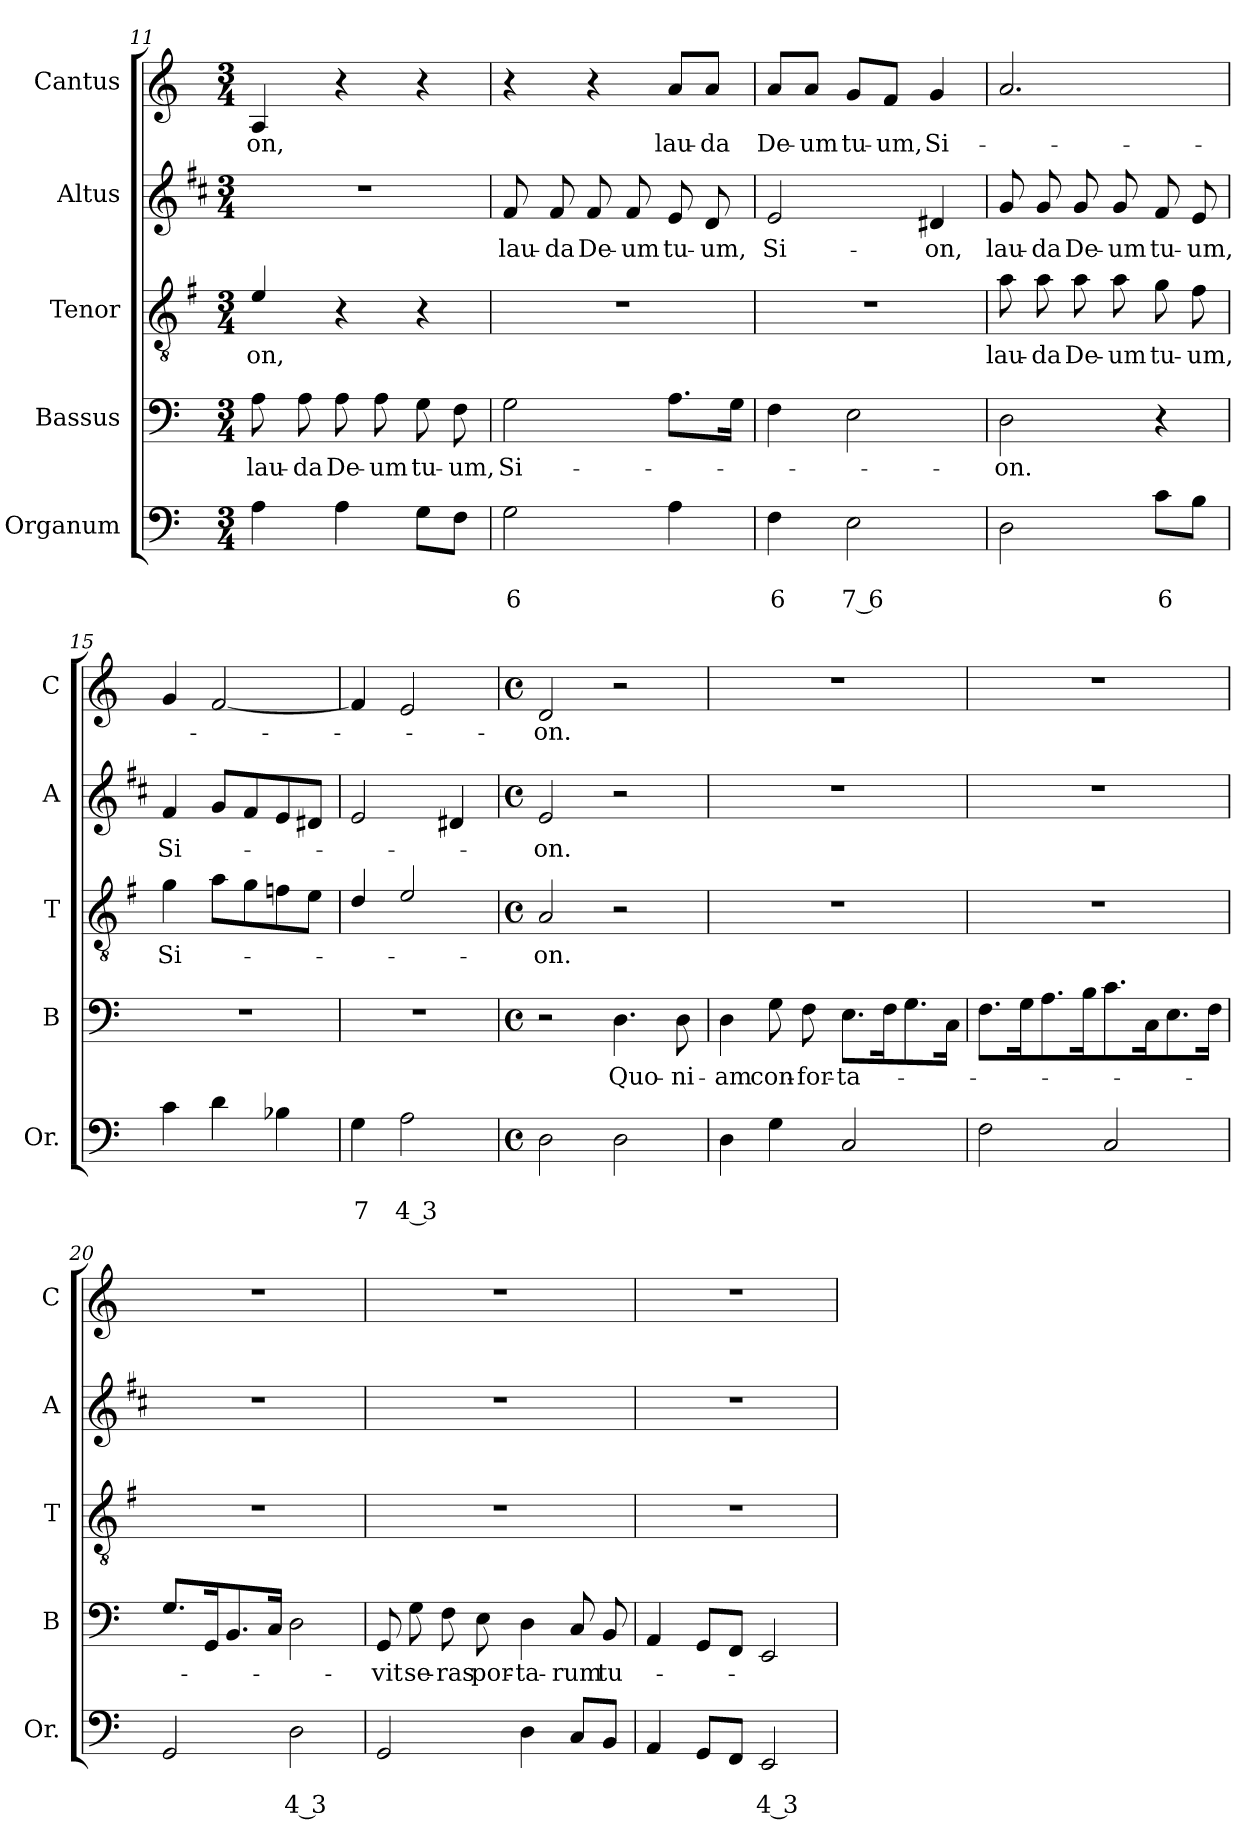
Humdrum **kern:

**kern	**text	**text	**kern	**text	**kern	**text	**kern	**text	**kern	**text
*part5	*part5	*part5	*part4	*part4	*part3	*part3	*part2	*part2	*part1	*part1
*staff5	*staff5	*staff5	*staff4	*staff4	*staff3	*staff3	*staff2	*staff2	*staff1	*staff1
*I"Organum	*	*	*I"Bassus	*	*I"Tenor	*	*I"Altus	*	*I"Cantus	*
*I'Or.	*	*	*I'B	*	*I'T	*	*I'A	*	*I'C	*
*clefF4	*	*	*clefF4	*	*clefGv2	*	*clefG2	*	*clefG2	*
*	*	*	*	*	*ITrd4c7	*	*ITrd1c2	*	*	*
*k[]	*	*	*k[]	*	*k[]	*	*k[]	*	*k[]	*
*C:	*	*	*C:	*	*C:	*	*C:	*	*C:	*
*M3/4	*	*	*M3/4	*	*M3/4	*	*M3/4	*	*M3/4	*
=11	=11	=11	=11	=11	=11	=11	=11	=11	=11	=11
!	!	!	!	!LO:LY:b	!	!LO:LY:b	!	!	!	!LO:LY:b
4A\	.	.	8A\	lau-	4A/	-on,	2.r	.	4A/	-on,
!	!	!	!	!LO:LY:b	!	!	!	!	!	!
.	.	.	8A\	-da	.	.	.	.	.	.
!	!	!	!	!LO:LY:b	!	!	!	!	!	!
4A\	.	.	8A\	De-	4r	.	.	.	4r	.
!	!	!	!	!LO:LY:b	!	!	!	!	!	!
.	.	.	8A\	-um	.	.	.	.	.	.
!	!	!	!	!LO:LY:b	!	!	!	!	!	!
8G\L	.	.	8G\	tu-	4r	.	.	.	4r	.
!	!	!	!	!LO:LY:b	!	!	!	!	!	!
8F\J	.	.	8F\	-um,	.	.	.	.	.	.
=12	=12	=12	=12	=12	=12	=12	=12	=12	=12	=12
!	!	!LO:LY:b	!	!LO:LY:b	!	!	!	!LO:LY:b	!	!
2G\	.	6	2G\	Si-	2.r	.	8e/	lau-	4r	.
!	!	!	!	!	!	!	!	!LO:LY:b	!	!
.	.	.	.	.	.	.	8e/	-da	.	.
!	!	!	!	!	!	!	!	!LO:LY:b	!	!
.	.	.	.	.	.	.	8e/	De-	4r	.
!	!	!	!	!	!	!	!	!LO:LY:b	!	!
.	.	.	.	.	.	.	8e/	-um	.	.
!	!	!	!	!	!	!	!	!LO:LY:b	!	!LO:LY:b
4A\	.	.	8.A\L	.	.	.	8d/	tu-	8a/L	lau-
!	!	!	!	!	!	!	!	!LO:LY:b	!	!LO:LY:b
.	.	.	.	.	.	.	8c/	-um,	8a/J	-da
.	.	.	16G\Jk	.	.	.	.	.	.	.
=13	=13	=13	=13	=13	=13	=13	=13	=13	=13	=13
!	!	!LO:LY:b	!	!	!	!	!	!LO:LY:b	!	!LO:LY:b
4F\	.	6	4F\	.	2.r	.	2d/	Si-	8a/L	De-
!	!	!	!	!	!	!	!	!	!	!LO:LY:b
.	.	.	.	.	.	.	.	.	8a/J	-um
!	!	!LO:LY:b	!	!	!	!	!	!	!	!LO:LY:b
2E\	.	7 6	2E\	.	.	.	.	.	8g/L	tu-
!	!	!	!	!	!	!	!	!	!	!LO:LY:b
.	.	.	.	.	.	.	.	.	8f/J	-um,
!	!	!	!	!	!	!	!	!LO:LY:b	!	!LO:LY:b
.	.	.	.	.	.	.	4c#X/	-on,	4g/	Si-
!!LO:PB:g=z
=14	=14	=14	=14	=14	=14	=14	=14	=14	=14	=14
!	!	!	!	!LO:LY:b	!	!LO:LY:b	!	!LO:LY:b	!	!
2D\	.	.	2D\	-on.	8d\	lau-	8f/	lau-	2.a/	.
!	!	!	!	!	!	!LO:LY:b	!	!LO:LY:b	!	!
.	.	.	.	.	8d\	-da	8f/	-da	.	.
!	!	!	!	!	!	!LO:LY:b	!	!LO:LY:b	!	!
.	.	.	.	.	8d\	De-	8f/	De-	.	.
!	!	!	!	!	!	!LO:LY:b	!	!LO:LY:b	!	!
.	.	.	.	.	8d\	-um	8f/	-um	.	.
!	!	!LO:LY:b	!	!	!	!LO:LY:b	!	!LO:LY:b	!	!
8c\L	.	6	4r	.	8c\	tu-	8e/	tu-	.	.
!	!	!	!	!	!	!LO:LY:b	!	!LO:LY:b	!	!
8B\J	.	.	.	.	8B\	-um,	8d/	-um,	.	.
=15	=15	=15	=15	=15	=15	=15	=15	=15	=15	=15
!	!	!	!	!	!	!LO:LY:b	!	!LO:LY:b	!	!
4c\	.	.	2.r	.	4c\	Si-	4e/	Si-	4g/	.
4d\	.	.	.	.	8d\L	.	8f/L	.	[2f/	.
.	.	.	.	.	8c\	.	8e/	.	.	.
4B-X\	.	.	.	.	8B-X\	.	8d/	.	.	.
.	.	.	.	.	8A\J	.	8c#X/J	.	.	.
=16	=16	=16	=16	=16	=16	=16	=16	=16	=16	=16
!	!	!LO:LY:b	!	!	!	!	!	!	!	!
4G\	.	7	2.r	.	4G/	.	2d/	.	4f/]	.
!	!	!LO:LY:b	!	!	!	!	!	!	!	!
2A\	.	4 3	.	.	2A/	.	.	.	2e/	.
.	.	.	.	.	.	.	4c#X/	.	.	.
=17	=17	=17	=17	=17	=17	=17	=17	=17	=17	=17
*M4/4	*	*	*M4/4	*	*M4/4	*	*M4/4	*	*M4/4	*
*met(c)	*	*	*met(c)	*	*met(c)	*	*met(c)	*	*met(c)	*
!	!	!	!	!	!	!LO:LY:b	!	!LO:LY:b	!	!LO:LY:b
2D\	.	.	2r	.	2D/	-on.	2d/	-on.	2d/	-on.
!	!	!	!	!LO:LY:b	!	!	!	!	!	!
2D\	.	.	4.D\	Quo-	2r	.	2r	.	2r	.
!	!	!	!	!LO:LY:b	!	!	!	!	!	!
.	.	.	8D\	-ni-	.	.	.	.	.	.
=18	=18	=18	=18	=18	=18	=18	=18	=18	=18	=18
!	!	!	!	!LO:LY:b	!	!	!	!	!	!
4D\	.	.	4D\	-am	1r	.	1r	.	1r	.
!	!	!	!	!LO:LY:b	!	!	!	!	!	!
4G\	.	.	8G\	con-	.	.	.	.	.	.
!	!	!	!	!LO:LY:b	!	!	!	!	!	!
.	.	.	8F\	-for-	.	.	.	.	.	.
!	!	!	!	!LO:LY:b	!	!	!	!	!	!
2C/	.	.	8.E\L	-ta-	.	.	.	.	.	.
.	.	.	16F\k	.	.	.	.	.	.	.
.	.	.	8.G\	.	.	.	.	.	.	.
.	.	.	16C\Jk	.	.	.	.	.	.	.
=19	=19	=19	=19	=19	=19	=19	=19	=19	=19	=19
2F\	.	.	8.F\L	.	1r	.	1r	.	1r	.
.	.	.	16G\k	.	.	.	.	.	.	.
.	.	.	8.A\	.	.	.	.	.	.	.
.	.	.	16B\k	.	.	.	.	.	.	.
2C/	.	.	8.c\	.	.	.	.	.	.	.
.	.	.	16C\k	.	.	.	.	.	.	.
.	.	.	8.E\	.	.	.	.	.	.	.
.	.	.	16F\Jk	.	.	.	.	.	.	.
=20	=20	=20	=20	=20	=20	=20	=20	=20	=20	=20
2GG/	.	.	8.G/L	.	1r	.	1r	.	1r	.
.	.	.	16GG/k	.	.	.	.	.	.	.
.	.	.	8.BB/	.	.	.	.	.	.	.
.	.	.	16C/Jk	.	.	.	.	.	.	.
!	!	!LO:LY:b	!	!	!	!	!	!	!	!
2D\	.	4 3	2D\	.	.	.	.	.	.	.
!!LO:LB:g=z
=21	=21	=21	=21	=21	=21	=21	=21	=21	=21	=21
!	!	!	!	!LO:LY:b	!	!	!	!	!	!
2GG/	.	.	8GG/	-vit	1r	.	1r	.	1r	.
!	!	!	!	!LO:LY:b	!	!	!	!	!	!
.	.	.	8G\	se-	.	.	.	.	.	.
!	!	!	!	!LO:LY:b	!	!	!	!	!	!
.	.	.	8F\	-ras	.	.	.	.	.	.
!	!	!	!	!LO:LY:b	!	!	!	!	!	!
.	.	.	8E\	por-	.	.	.	.	.	.
!	!	!	!	!LO:LY:b	!	!	!	!	!	!
4D\	.	.	4D\	-ta-	.	.	.	.	.	.
!	!	!	!	!LO:LY:b	!	!	!	!	!	!
8C/L	.	.	8C/	-rum	.	.	.	.	.	.
!	!	!	!	!LO:LY:b	!	!	!	!	!	!
8BB/J	.	.	8BB/	tu-	.	.	.	.	.	.
=22	=22	=22	=22	=22	=22	=22	=22	=22	=22	=22
4AA/	.	.	4AA/	.	1r	.	1r	.	1r	.
8GG/L	.	.	8GG/L	.	.	.	.	.	.	.
8FF/J	.	.	8FF/J	.	.	.	.	.	.	.
!	!	!LO:LY:b	!	!	!	!	!	!	!	!
2EE/	.	4 3	2EE/	.	.	.	.	.	.	.
=	=	=	=	=	=	=	=	=	=	=
*-	*-	*-	*-	*-	*-	*-	*-	*-	*-	*-
